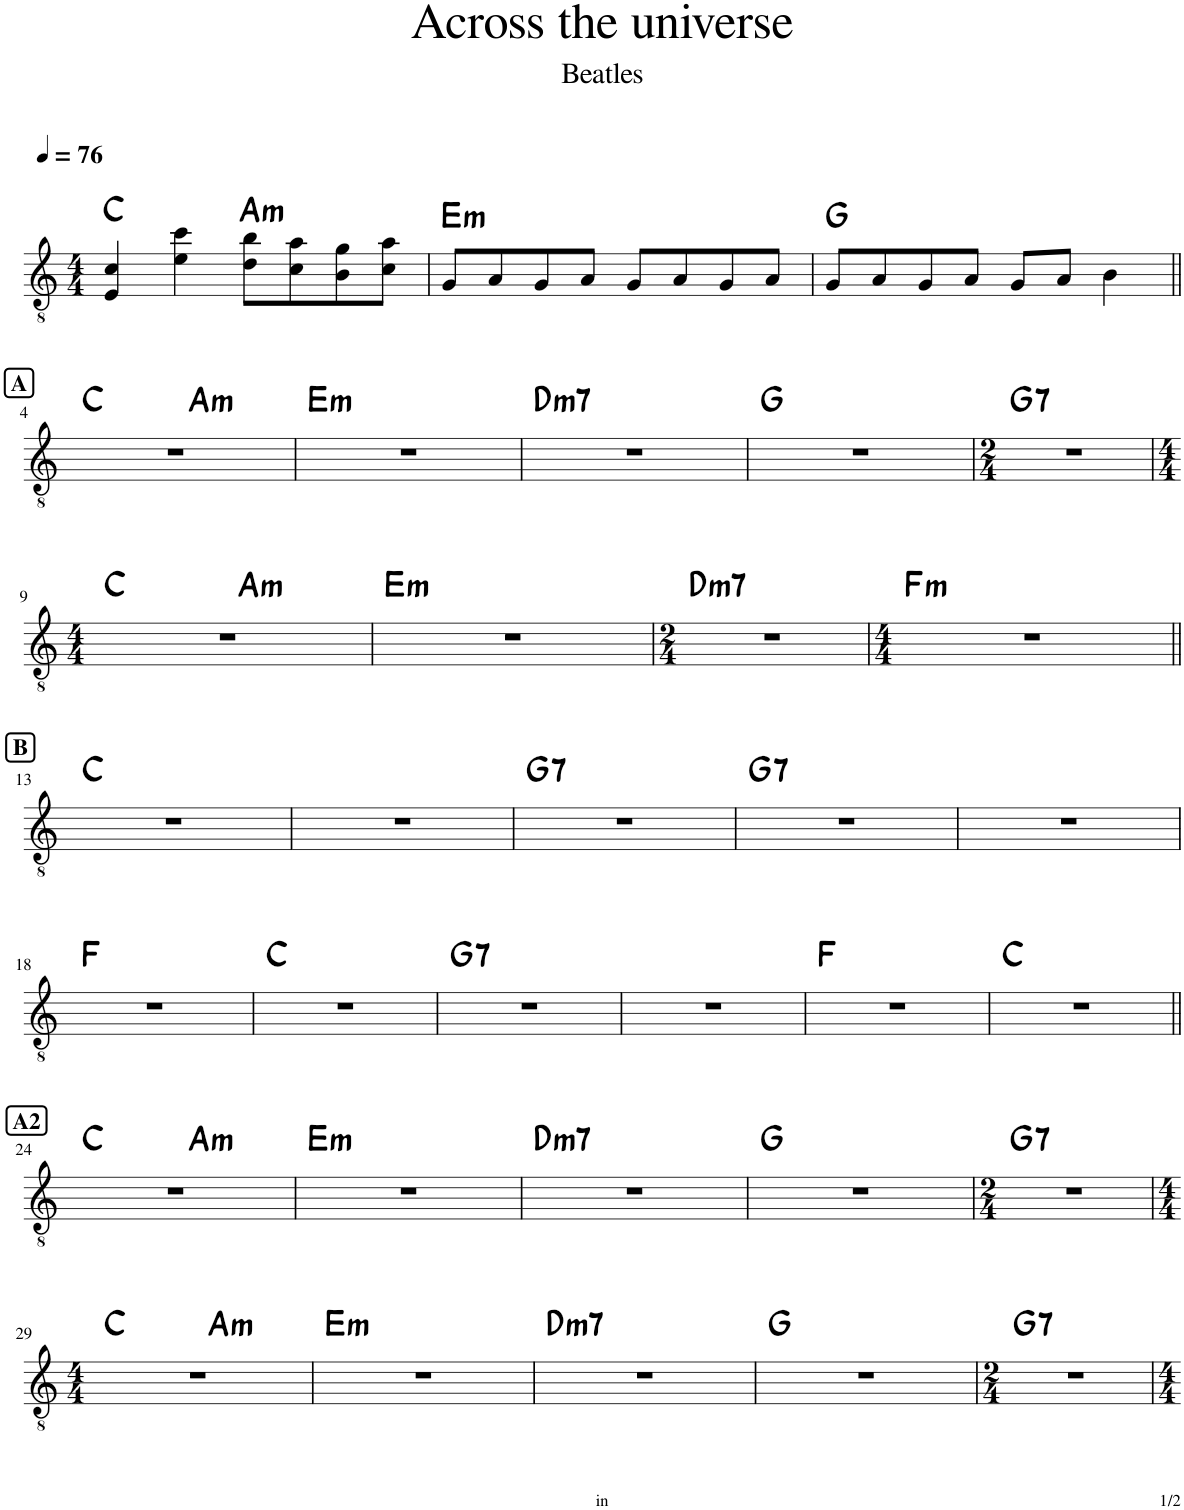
**kern	**harte
*part1	*part1
*staff1	*
*I"Classical Guitar	*
*I'Guit.	*
*clefGv2	*
*k[]	*
*M4/4	*
*MM76	*
=1	=1
4E/ 4c/	C:maj
4e\ 4cc\	.
!	!LO:H:kt=m
8d\ 8b\L	A:min
8c\ 8a\	.
8B\ 8g\	.
8c\ 8a\J	.
=2	=2
!	!LO:H:kt=m
8G/L	E:min
8A/	.
8G/	.
8A/J	.
8G/L	.
8A/	.
8G/	.
8A/J	.
=3	=3
8G/L	G:maj
8A/	.
8G/	.
8A/J	.
8G/L	.
8A/J	.
4B\	.
!!LO:LB:g=z
!!LO:REH:place=s1:a:B:cj:fs=11:t=A
=4||	=4||
*^	*
1r	2ryy	C:maj
!	!	!LO:H:kt=m
.	2ryy	A:min
=5	=5	=5
!	!	!LO:H:kt=m
*v	*v	*
1r	E:min
=6	=6
!	!LO:H:kt=m7
1r	D:min7
=7	=7
1r	G:maj
=8	=8
*M2/4	*
!	!LO:H:kt=7
2r	G:7
!!LO:LB:g=z
=9	=9
*M4/4	*
*^	*
1r	2ryy	C:maj
!	!	!LO:H:kt=m
.	2ryy	A:min
=10	=10	=10
!	!	!LO:H:kt=m
*v	*v	*
1r	E:min
=11	=11
*M2/4	*
!	!LO:H:kt=m7
2r	D:min7
=12	=12
*M4/4	*
!	!LO:H:kt=m
1r	F:min
!!LO:LB:g=z
!!LO:REH:place=s1:a:B:cj:fs=11:t=B
=13||	=13||
1r	C:maj
=14	=14
1r	.
=15	=15
!	!LO:H:kt=7
1r	G:7
=16	=16
!	!LO:H:kt=7
1r	G:7
=17	=17
1r	.
!!LO:LB:g=z
=18	=18
1r	F:maj
=19	=19
1r	C:maj
=20	=20
!	!LO:H:kt=7
1r	G:7
=21	=21
1r	.
=22	=22
1r	F:maj
=23	=23
1r	C:maj
!!LO:LB:g=z
!!LO:REH:place=s1:a:B:cj:fs=11:t=A2
=24||	=24||
*^	*
1r	2ryy	C:maj
!	!	!LO:H:kt=m
.	2ryy	A:min
=25	=25	=25
!	!	!LO:H:kt=m
*v	*v	*
1r	E:min
=26	=26
!	!LO:H:kt=m7
1r	D:min7
=27	=27
1r	G:maj
=28	=28
*M2/4	*
!	!LO:H:kt=7
2r	G:7
!!LO:LB:g=z
=29	=29
*M4/4	*
*^	*
1r	2ryy	C:maj
!	!	!LO:H:kt=m
.	2ryy	A:min
=30	=30	=30
!	!	!LO:H:kt=m
*v	*v	*
1r	E:min
=31	=31
!	!LO:H:kt=m7
1r	D:min7
=32	=32
1r	G:maj
=33	=33
*M2/4	*
!	!LO:H:kt=7
2r	G:7
=	=
*-	*-
